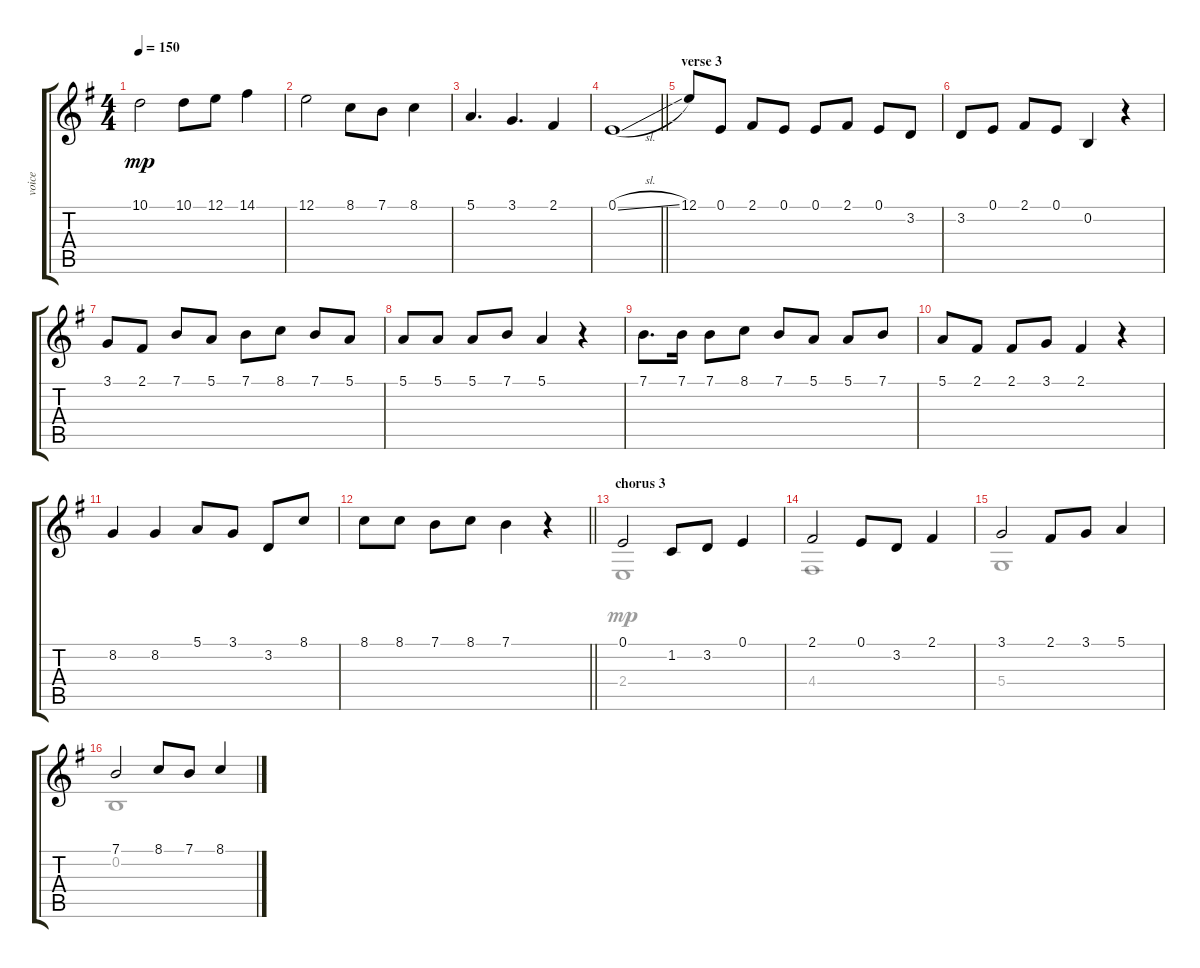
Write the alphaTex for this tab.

\track ("voice" "voice") {instrument lead2sawtooth}
\staff {score tabs}
\tuning (E4 B3 G3 D3 A2 E2) {hide}
\voice
\ts (4 4)
\tempo 150
\clef g2
\ks eminor
10.1.2{dy mp} 10.1.8 12.1.8 14.1.4 |
12.1.2 8.1.8 7.1.8 8.1.4 |
5.1.4{d} 3.1.4{d} 2.1.4 |
\barLineRight lightlight
0.1{sl}.1 |
\section ("" "verse 3")
12.1.8 0.1.8 2.1.8 0.1.8 0.1.8 2.1.8 0.1.8 3.2.8 |
3.2.8 0.1.8 2.1.8 0.1.8 0.2.4 r.4 |
3.1.8 2.1.8 7.1.8 5.1.8 7.1.8 8.1.8 7.1.8 5.1.8 |
5.1.8 5.1.8 5.1.8 7.1.8 5.1.4 r.4 |
7.1.8{d} 7.1.16 7.1.8 8.1.8 7.1.8 5.1.8 5.1.8 7.1.8 |
5.1.8 2.1.8 2.1.8 3.1.8 2.1.4 r.4 |
8.2.4 8.2.4 5.1.8 3.1.8 3.2.8 8.1.8 |
\barLineRight lightlight
8.1.8 8.1.8 7.1.8 8.1.8 7.1.4 r.4 |
\section ("" "chorus 3")
0.1.2 1.2.8 3.2.8 0.1.4 |
2.1.2 0.1.8 3.2.8 2.1.4 |
3.1.2 2.1.8 3.1.8 5.1.4 |
7.1.2 8.1.8 7.1.8 8.1.4
\voice
\clef g2
\ottava regular
\simile none
\ks eminor
|
|
|
\barLineRight lightlight
|
|
|
|
|
|
|
|
\barLineRight lightlight
|
2.4.1 |
4.4.1 |
5.4.1 |
0.2.1
